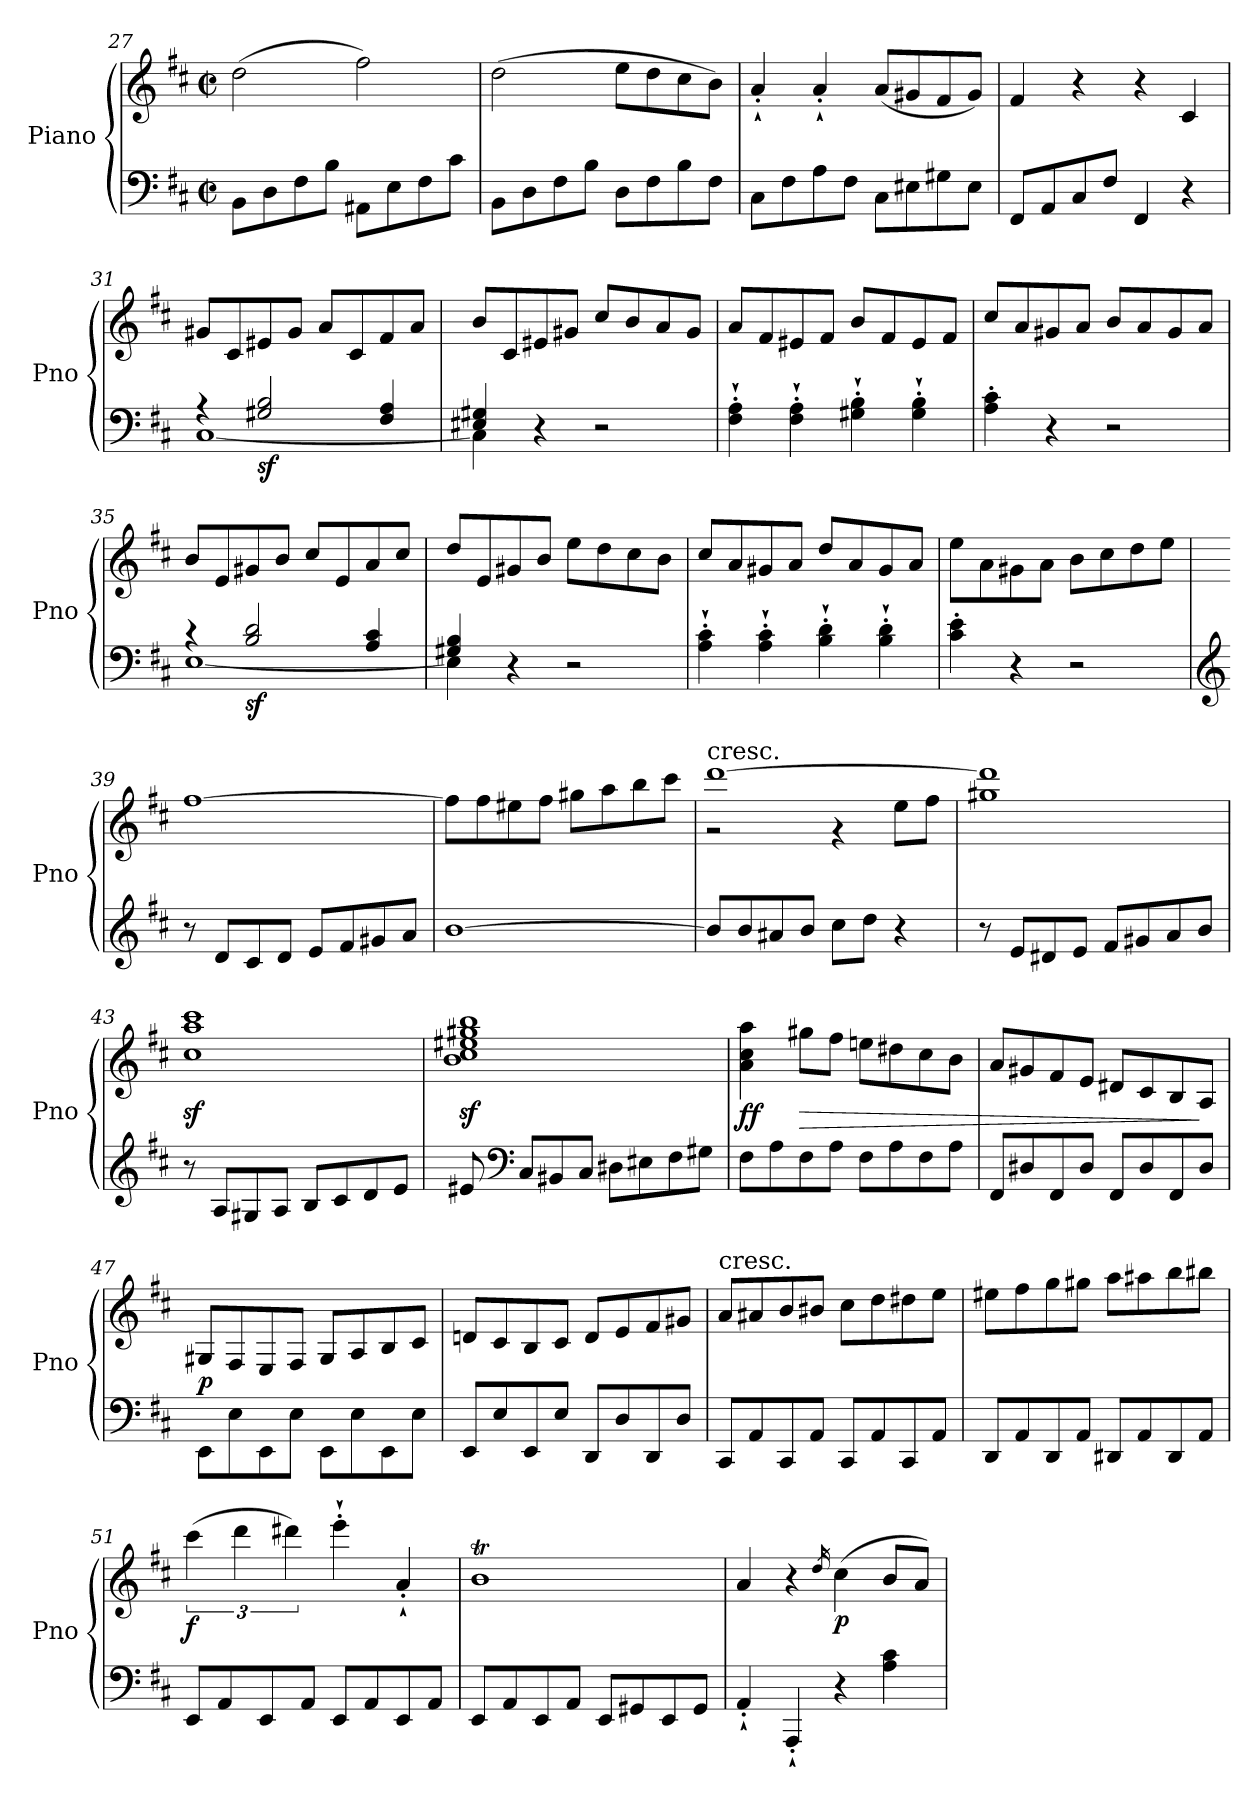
**kern	**kern	**dynam
*part1	*part1	*part1
*staff2	*staff1	*staff1/2
*I"Piano	*	*
*I'Pno	*	*
*clefF4	*clefG2	*
*k[f#c#]	*k[f#c#]	*
*D:	*D:	*
*M2/2	*M2/2	*
*met(c|)	*met(c|)	*
=27	=27	=27
8BB\L	(>2dd\	.
8D\	.	.
8F#\	.	.
8B\J	.	.
8AA#X\L	2ff#\)	.
8E\	.	.
8F#\	.	.
8c#\J	.	.
=28	=28	=28
8BB\L	(>2dd\	.
8D\	.	.
8F#\	.	.
8B\J	.	.
8D\L	8ee\L	.
8F#\	8dd\	.
8B\	8cc#\	.
8F#\J	8b\J)	.
=29	=29	=29
8C#\L	4a'`/	.
8F#\	.	.
8A\	4a'`/	.
8F#\J	.	.
8C#\L	(<8a/L	.
8E#X\	8g#X/	.
8G#X\	8f#/	.
8E#\J	8g#/J)	.
!!LO:PB:g=z
=30	=30	=30
8FF#/L	4f#/	.
8AA/	.	.
8C#/	4r	.
8F#/J	.	.
4FF#/	4r	.
4r	4c#/	.
=31	=31	=31
*^	*	*
4rA	[1C#	8g#X/L	.
.	.	8c#/	.
!	!	!	!LO:DY:b=2
2G#X/ 2B/	.	8e#X/	sf
.	.	8g#/J	.
.	.	8a/L	.
.	.	8c#/	.
4F#/ 4A/	.	8f#/	.
.	.	8a/J	.
=32	=32	=32	=32
4E#X/ 4G#X/	4C#\]	8b/L	.
.	.	8c#/	.
4r	2.ryy	8e#X/	.
.	.	8g#X/J	.
2r	.	8cc#/L	.
.	.	8b/	.
.	.	8a/	.
.	.	8g#/J	.
*v	*v	*	*
=33	=33	=33
4F#\'` 4A\'`	8a/L	.
.	8f#/	.
4F#\'` 4A\'`	8e#X/	.
.	8f#/J	.
4G#X\'` 4B\'`	8b/L	.
.	8f#/	.
4G#\'` 4B\'`	8e#/	.
.	8f#/J	.
=34	=34	=34
4A\' 4c#\'	8cc#/L	.
.	8a/	.
4r	8g#X/	.
.	8a/J	.
2r	8b/L	.
.	8a/	.
.	8g#/	.
.	8a/J	.
!!LO:LB:g=z
=35	=35	=35
*^	*	*
4rc	[1E	8b/L	.
.	.	8e/	.
!	!	!	!LO:DY:b=2
2B/ 2d/	.	8g#X/	sf
.	.	8b/J	.
.	.	8cc#/L	.
.	.	8e/	.
4A/ 4c#/	.	8a/	.
.	.	8cc#/J	.
=36	=36	=36	=36
4G#X/ 4B/	4E\]	8dd/L	.
.	.	8e/	.
4r	2.ryy	8g#X/	.
.	.	8b/J	.
2r	.	8ee\L	.
.	.	8dd\	.
.	.	8cc#\	.
.	.	8b\J	.
*v	*v	*	*
=37	=37	=37
4A\'` 4c#\'`	8cc#/L	.
.	8a/	.
4A\'` 4c#\'`	8g#X/	.
.	8a/J	.
4B\'` 4d\'`	8dd/L	.
.	8a/	.
4B\'` 4d\'`	8g#/	.
.	8a/J	.
=38	=38	=38
4c#\' 4e\'	8ee\L	.
.	8a\	.
4r	8g#X\	.
.	8a\J	.
2r	8b\L	.
.	8cc#\	.
.	8dd\	.
.	8ee\J	.
!!LO:LB:g=z
=39	=39	=39
*clefG2	*	*
8r	[1ff#	.
8d/L	.	.
8c#/	.	.
8d/J	.	.
8e/L	.	.
8f#/	.	.
8g#X/	.	.
8a/J	.	.
=40	=40	=40
[1b	8ff#\L]	.
.	8ff#\	.
.	8ee#X\	.
.	8ff#\J	.
.	8gg#X\L	.
.	8aa\	.
.	8bb\	.
.	8ccc#\J	.
=41	=41	=41
*	*^	*
!	!LO:TX:a:t=cresc.	!	!
8b/L]	[1ddd	2r	.
8b/	.	.	.
8a#X/	.	.	.
8b/J	.	.	.
8cc#\L	.	4r	.
8dd\J	.	.	.
4r	.	8ee\L	.
.	.	8ff#\J	.
*	*v	*v	*
=42	=42	=42
8r	1gg#X 1ddd]	.
8e/L	.	.
8d#X/	.	.
8e/J	.	.
8f#/L	.	.
8g#X/	.	.
8a/	.	.
8b/J	.	.
!!LO:LB:g=z
=43	=43	=43
8r	1cc#z< 1aaz< 1ccc#z<	.
8A/L	.	.
8G#X/	.	.
8A/J	.	.
8B/L	.	.
8c#/	.	.
8d/	.	.
8e/J	.	.
=44	=44	=44
8e#X/	1bz< 1cc#z< 1ee#Xz< 1gg#Xz< 1bbz<	.
*clefF4	*	*
8C#/L	.	.
8BB#X/	.	.
8C#/J	.	.
8D#X\L	.	.
8E#X\	.	.
8F#\	.	.
8G#X\J	.	.
=45	=45	=45
!	!	!LO:DY:b
8F#\L	4a\ 4cc#\ 4aa\	ff
8A\	.	.
!	!	!LO:HP:b
8F#\	8gg#X\L	>
8A\J	8ff#\J	.
8F#\L	8een\L	.
8A\	8dd#X\	.
8F#\	8cc#\	.
8A\J	8b\J	.
!!LO:LB:g=z
=46	=46	=46
8FF#/L	8a/L	.
8D#X/	8g#X/	.
8FF#/	8f#/	.
8D#/J	8e/J	.
8FF#/L	8d#X/L	.
8D#/	8c#/	.
8FF#/	8B/	.
8D#/J	8A/J	]
=47	=47	=47
!	!	!LO:DY:b
8EE\L	8G#X/L	p
8E\	8F#/	.
8EE\	8E/	.
8E\J	8F#/J	.
8EE\L	8G#/L	.
8E\	8A/	.
8EE\	8B/	.
8E\J	8c#/J	.
=48	=48	=48
8EE/L	8dn/L	.
8E/	8c#/	.
8EE/	8B/	.
8E/J	8c#/J	.
8DD/L	8d/L	.
8D/	8e/	.
8DD/	8f#/	.
8D/J	8g#X/J	.
=49	=49	=49
!	!LO:TX:a:t=cresc.	!
8CC#/L	8a/L	.
8AA/	8a#X/	.
8CC#/	8b/	.
8AA/J	8b#X/J	.
8CC#/L	8cc#\L	.
8AA/	8dd\	.
8CC#/	8dd#X\	.
8AA/J	8ee\J	.
!!LO:LB:g=z
=50	=50	=50
8DD/L	8ee#X\L	.
8AA/	8ff#\	.
8DD/	8gg\	.
8AA/J	8gg#X\J	.
8DD#X/L	8aa\L	.
8AA/	8aa#X\	.
8DD#/	8bb\	.
8AA/J	8bb#X\J	.
=51	=51	=51
!	!	!LO:DY:b
8EE/L	(>6ccc#\	f
8AA/	.	.
.	6ddd\	.
8EE/	.	.
.	6ddd#X\)	.
8AA/J	.	.
8EE/L	4eee'`\	.
8AA/	.	.
8EE/	4a'`/	.
8AA/J	.	.
=52	=52	=52
8EE/L	1bT	.
8AA/	.	.
8EE/	.	.
8AA/J	.	.
8EE/L	.	.
8GG#X/	.	.
8EE/	.	.
8GG#/J	.	.
=53	=53	=53
4AA'`/	4a/	.
4AAA'`/	4r	.
.	16qdd/	.
!	!	!LO:DY:b
4r	(>4cc#\	p
4A\ 4c#\	8b/L	.
.	8a/J)	.
=	=	=
*-	*-	*-
